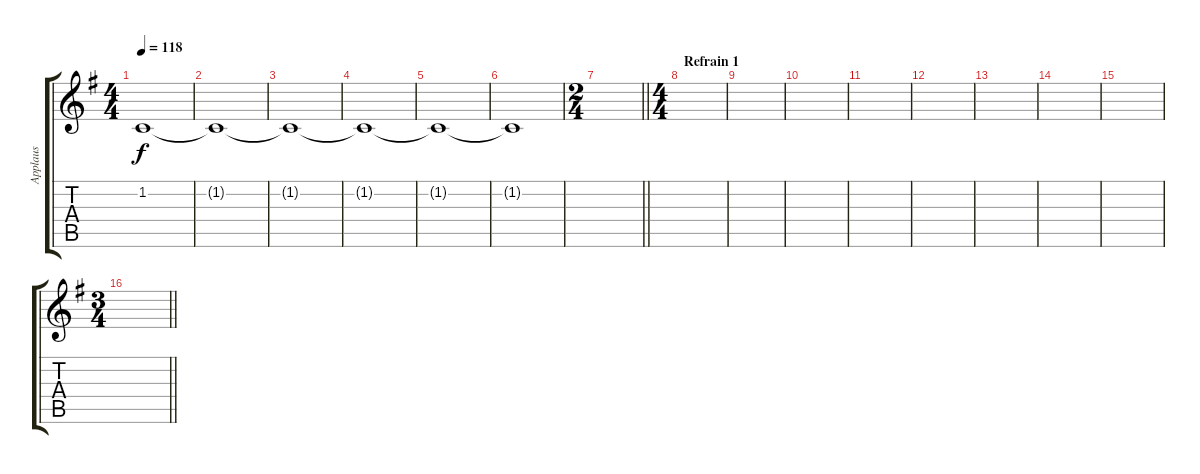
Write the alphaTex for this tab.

\track ("Applaus" "Applaus") {instrument applause}
\staff {score tabs}
\tuning (E4 B3 G3 D3 A2 E2) {hide}
\ts (4 4)
\tempo 118
\clef g2
\ks g
1.2{t}.1{dy f} |
1.2{t}.1 |
1.2{t}.1 |
1.2{t}.1 |
1.2{t}.1 |
1.2{t}.1 |
\ts (2 4)
\barLineRight lightlight
|
\ts (4 4)
\section ("" "Refrain 1")
|
|
|
|
|
|
|
|
\ts (3 4)
\barLineRight lightlight
